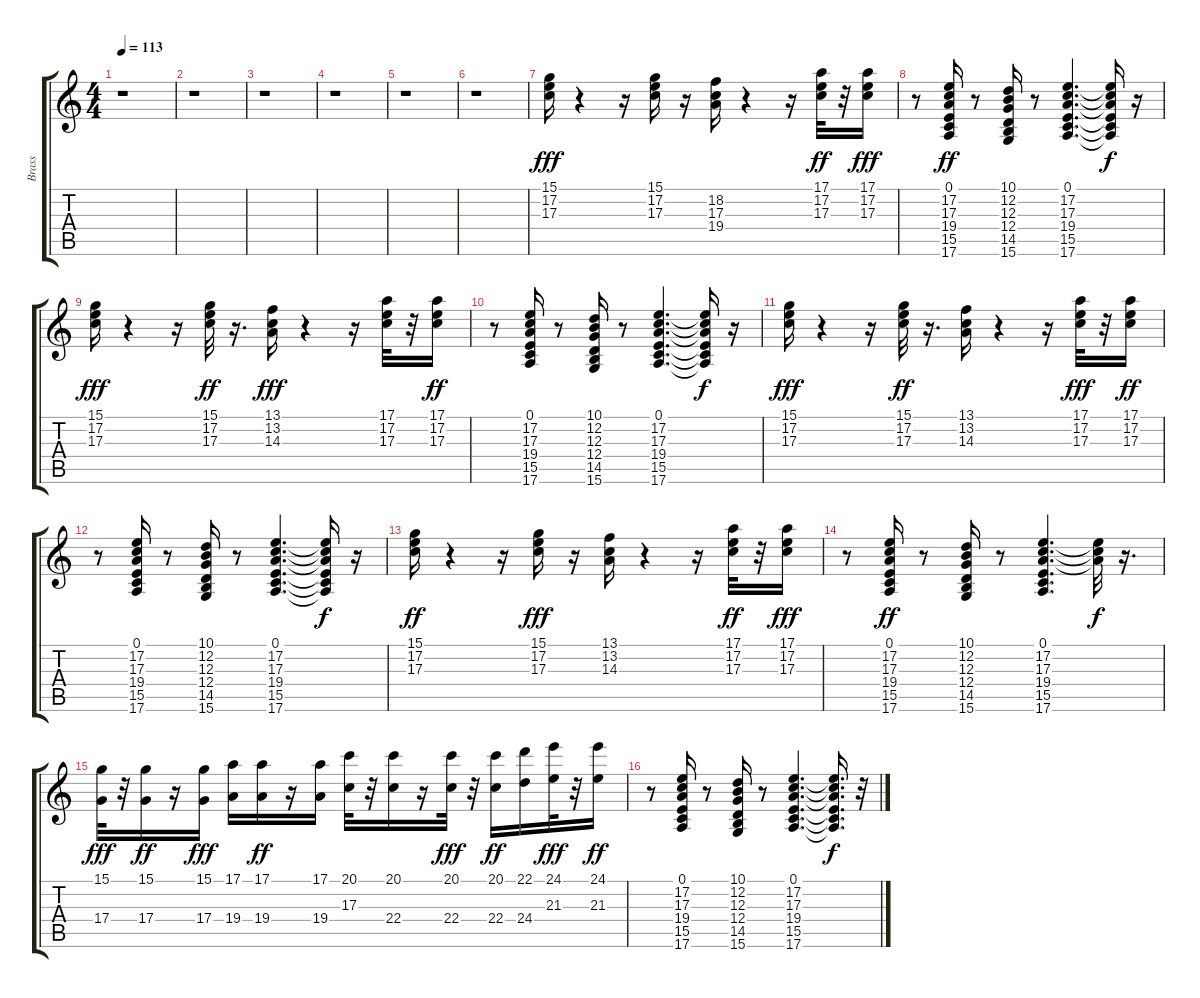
\track ("Brass" "Brass") {instrument brasssection}
\staff {score tabs}
\tuning (E4 B3 G3 D3 A2 E2) {hide}
\ts (4 4)
\tempo 113
\clef g2
\ks c
r.1{dy ff} |
r.1 |
r.1 |
r.1 |
r.1 |
r.1 |
(15.1 17.2 17.3).16{dy fff volume 7 instrument brasssection} r.4 r.16 (15.1 17.2 17.3).16 r.16 (18.2 17.3 19.4).16 r.4 r.16 (17.1 17.2 17.3).32{dy ff} r.32 (17.1 17.2 17.3).16{dy fff} |
r.8 (0.1 17.2 17.3 19.4 15.5 17.6).16{dy ff} r.8 (10.1 12.2 12.3 12.4 14.5 15.6).16 r.8 (0.1 17.2 17.3 19.4 15.5 17.6).4{d} (0.1{t} 17.2{t} 17.3{t} 19.4{t} 15.5{t} 17.6{t}).16{dy f} r.16 |
(15.1 17.2 17.3).16{dy fff} r.4 r.16 (15.1 17.2 17.3).32{dy ff} r.16{d} (13.1 13.2 14.3).16{dy fff} r.4 r.16 (17.1 17.2 17.3).32 r.32 (17.1 17.2 17.3).16{dy ff} |
r.8 (0.1 17.2 17.3 19.4 15.5 17.6).16 r.8 (10.1 12.2 12.3 12.4 14.5 15.6).16 r.8 (0.1 17.2 17.3 19.4 15.5 17.6).4{d} (0.1{t} 17.2{t} 17.3{t} 19.4{t} 15.5{t} 17.6{t}).16{dy f} r.16 |
(15.1 17.2 17.3).16{dy fff} r.4 r.16 (15.1 17.2 17.3).32{dy ff} r.16{d} (13.1 13.2 14.3).16 r.4 r.16 (17.1 17.2 17.3).32{dy fff} r.32 (17.1 17.2 17.3).16{dy ff} |
r.8 (0.1 17.2 17.3 19.4 15.5 17.6).16 r.8 (10.1 12.2 12.3 12.4 14.5 15.6).16 r.8 (0.1 17.2 17.3 19.4 15.5 17.6).4{d} (0.1{t} 17.2{t} 17.3{t} 19.4{t} 15.5{t} 17.6{t}).16{dy f} r.16 |
(15.1 17.2 17.3).16{dy ff} r.4 r.16 (15.1 17.2 17.3).16{dy fff} r.16 (13.1 13.2 14.3).16 r.4 r.16 (17.1 17.2 17.3).32{dy ff} r.32 (17.1 17.2 17.3).16{dy fff} |
r.8 (0.1 17.2 17.3 19.4 15.5 17.6).16{dy ff} r.8 (10.1 12.2 12.3 12.4 14.5 15.6).16 r.8 (0.1 17.2 17.3 19.4 15.5 17.6).4{d} (17.2{t} 17.3{t} 19.4{t}).32{dy f} r.16{d} |
(15.1 17.4).32{dy fff instrument brasssection} r.32 (15.1 17.4).16{dy ff} r.16 (15.1 17.4).16{dy fff} (17.1 19.4).16 (17.1 19.4).16{dy ff} r.16 (17.1 19.4).16 (20.1 17.3).32 r.32 (20.1 22.4).16 r.16 (20.1 22.4).32{dy fff} r.32 (20.1 22.4).16{dy ff} (22.1 24.4).16 (24.1 21.3).32{dy fff} r.32 (24.1 21.3).16{dy ff} |
r.8 (0.1 17.2 17.3 19.4 15.5 17.6).16 r.8 (10.1 12.2 12.3 12.4 14.5 15.6).16 r.8 (0.1 17.2 17.3 19.4 15.5 17.6).4{d} (0.1{t} 17.2{t} 17.3{t} 19.4{t} 15.5{t} 17.6{t}).16{d dy f} r.32
